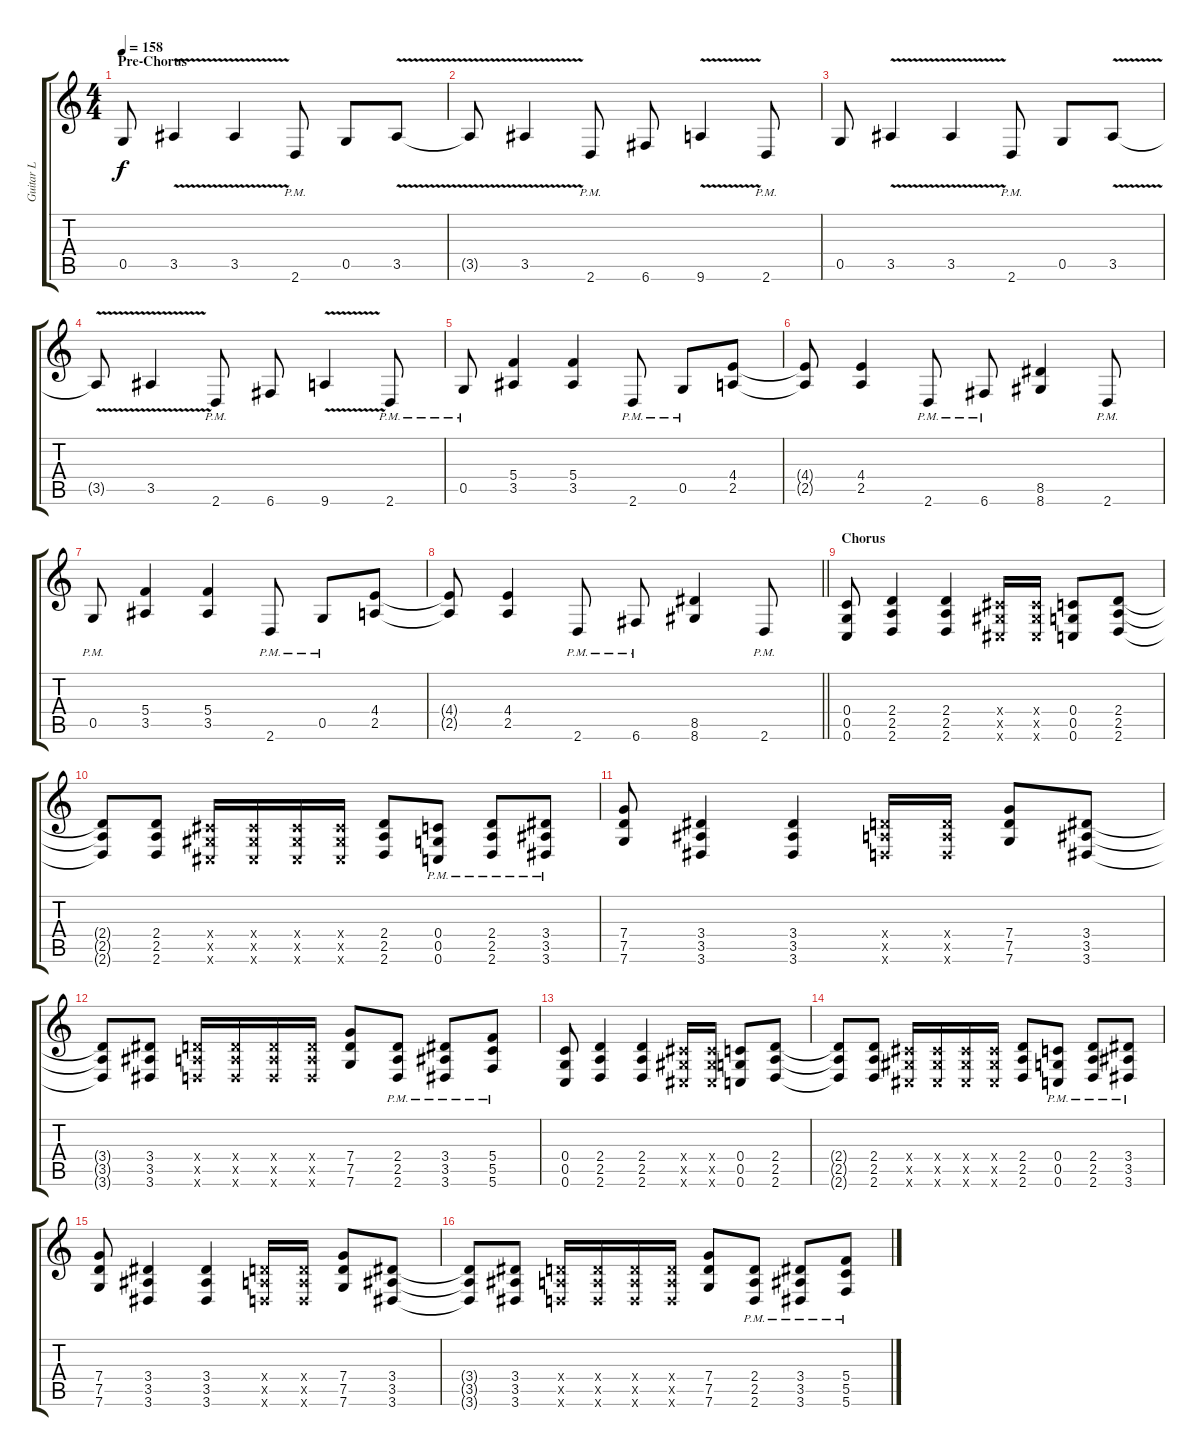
\track ("Guitar L" "Guitar L") {instrument overdrivenguitar}
\staff {score tabs}
\tuning (D4 A3 F3 C3 G2 C2) {hide}
\ts (4 4)
\section ("" "Pre-Chorus")
\tempo 158
\clef g2
\ks c
0.5.8{dy f} 3.5{v}.4 3.5{v}.4 2.6{pm}.8 0.5.8 3.5{v}.8 |
3.5{t}.8 3.5{v}.4 2.6{pm}.8 6.6.8 9.6{v}.4 2.6{pm}.8 |
0.5.8 3.5{v}.4 3.5{v}.4 2.6{pm}.8 0.5.8 3.5{v}.8 |
3.5{t}.8 3.5{v}.4 2.6{pm}.8 6.6.8 9.6{v}.4 2.6{pm}.8 |
0.5{pm}.8 (5.4 3.5).4 (5.4 3.5).4 2.6{pm}.8 0.5{pm}.8 (4.4 2.5).8 |
(4.4{t} 2.5{t}).8 (4.4 2.5).4 2.6{pm}.8 6.6{pm}.8 (8.5 8.6).4 2.6{pm}.8 |
0.5{pm}.8 (5.4 3.5).4 (5.4 3.5).4 2.6{pm}.8 0.5{pm}.8 (4.4 2.5).8 |
\barLineRight lightlight
(4.4{t} 2.5{t}).8 (4.4 2.5).4 2.6{pm}.8 6.6{pm}.8 (8.5 8.6).4 2.6{pm}.8 |
\section ("" "Chorus")
(0.4 0.5 0.6).8 (2.4 2.5 2.6).4 (2.4 2.5 2.6).4 (1.4{x} 1.5{x} 1.6{x}).16 (1.4{x} 1.5{x} 1.6{x}).16 (0.4 0.5 0.6).8 (2.4 2.5 2.6).8 |
(2.4{t} 2.5{t} 2.6{t}).8 (2.4 2.5 2.6).8 (1.4{x} 1.5{x} 1.6{x}).16 (1.4{x} 1.5{x} 1.6{x}).16 (1.4{x} 1.5{x} 1.6{x}).16 (1.4{x} 1.5{x} 1.6{x}).16 (2.4 2.5 2.6).8 (0.4{pm} 0.5{pm} 0.6{pm}).8 (2.4{pm} 2.5{pm} 2.6{pm}).8 (3.4{pm} 3.5{pm} 3.6{pm}).8 |
(7.4 7.5 7.6).8 (3.4 3.5 3.6).4 (3.4 3.5 3.6).4 (2.4{x} 2.5{x} 2.6{x}).16 (2.4{x} 2.5{x} 2.6{x}).16 (7.4 7.5 7.6).8 (3.4 3.5 3.6).8 |
(3.4{t} 3.5{t} 3.6{t}).8 (3.4 3.5 3.6).8 (2.4{x} 2.5{x} 2.6{x}).16 (2.4{x} 2.5{x} 2.6{x}).16 (2.4{x} 2.5{x} 2.6{x}).16 (2.4{x} 2.5{x} 2.6{x}).16 (7.4 7.5 7.6).8 (2.4{pm} 2.5{pm} 2.6{pm}).8 (3.4{pm} 3.5{pm} 3.6{pm}).8 (5.4{pm} 5.5{pm} 5.6{pm}).8 |
(0.4 0.5 0.6).8 (2.4 2.5 2.6).4 (2.4 2.5 2.6).4 (1.4{x} 1.5{x} 1.6{x}).16 (1.4{x} 1.5{x} 1.6{x}).16 (0.4 0.5 0.6).8 (2.4 2.5 2.6).8 |
(2.4{t} 2.5{t} 2.6{t}).8 (2.4 2.5 2.6).8 (1.4{x} 1.5{x} 1.6{x}).16 (1.4{x} 1.5{x} 1.6{x}).16 (1.4{x} 1.5{x} 1.6{x}).16 (1.4{x} 1.5{x} 1.6{x}).16 (2.4 2.5 2.6).8 (0.4{pm} 0.5{pm} 0.6{pm}).8 (2.4{pm} 2.5{pm} 2.6{pm}).8 (3.4{pm} 3.5{pm} 3.6{pm}).8 |
(7.4 7.5 7.6).8 (3.4 3.5 3.6).4 (3.4 3.5 3.6).4 (2.4{x} 2.5{x} 2.6{x}).16 (2.4{x} 2.5{x} 2.6{x}).16 (7.4 7.5 7.6).8 (3.4 3.5 3.6).8 |
(3.4{t} 3.5{t} 3.6{t}).8 (3.4 3.5 3.6).8 (2.4{x} 2.5{x} 2.6{x}).16 (2.4{x} 2.5{x} 2.6{x}).16 (2.4{x} 2.5{x} 2.6{x}).16 (2.4{x} 2.5{x} 2.6{x}).16 (7.4 7.5 7.6).8 (2.4{pm} 2.5{pm} 2.6{pm}).8 (3.4{pm} 3.5{pm} 3.6{pm}).8 (5.4{pm} 5.5{pm} 5.6{pm}).8
